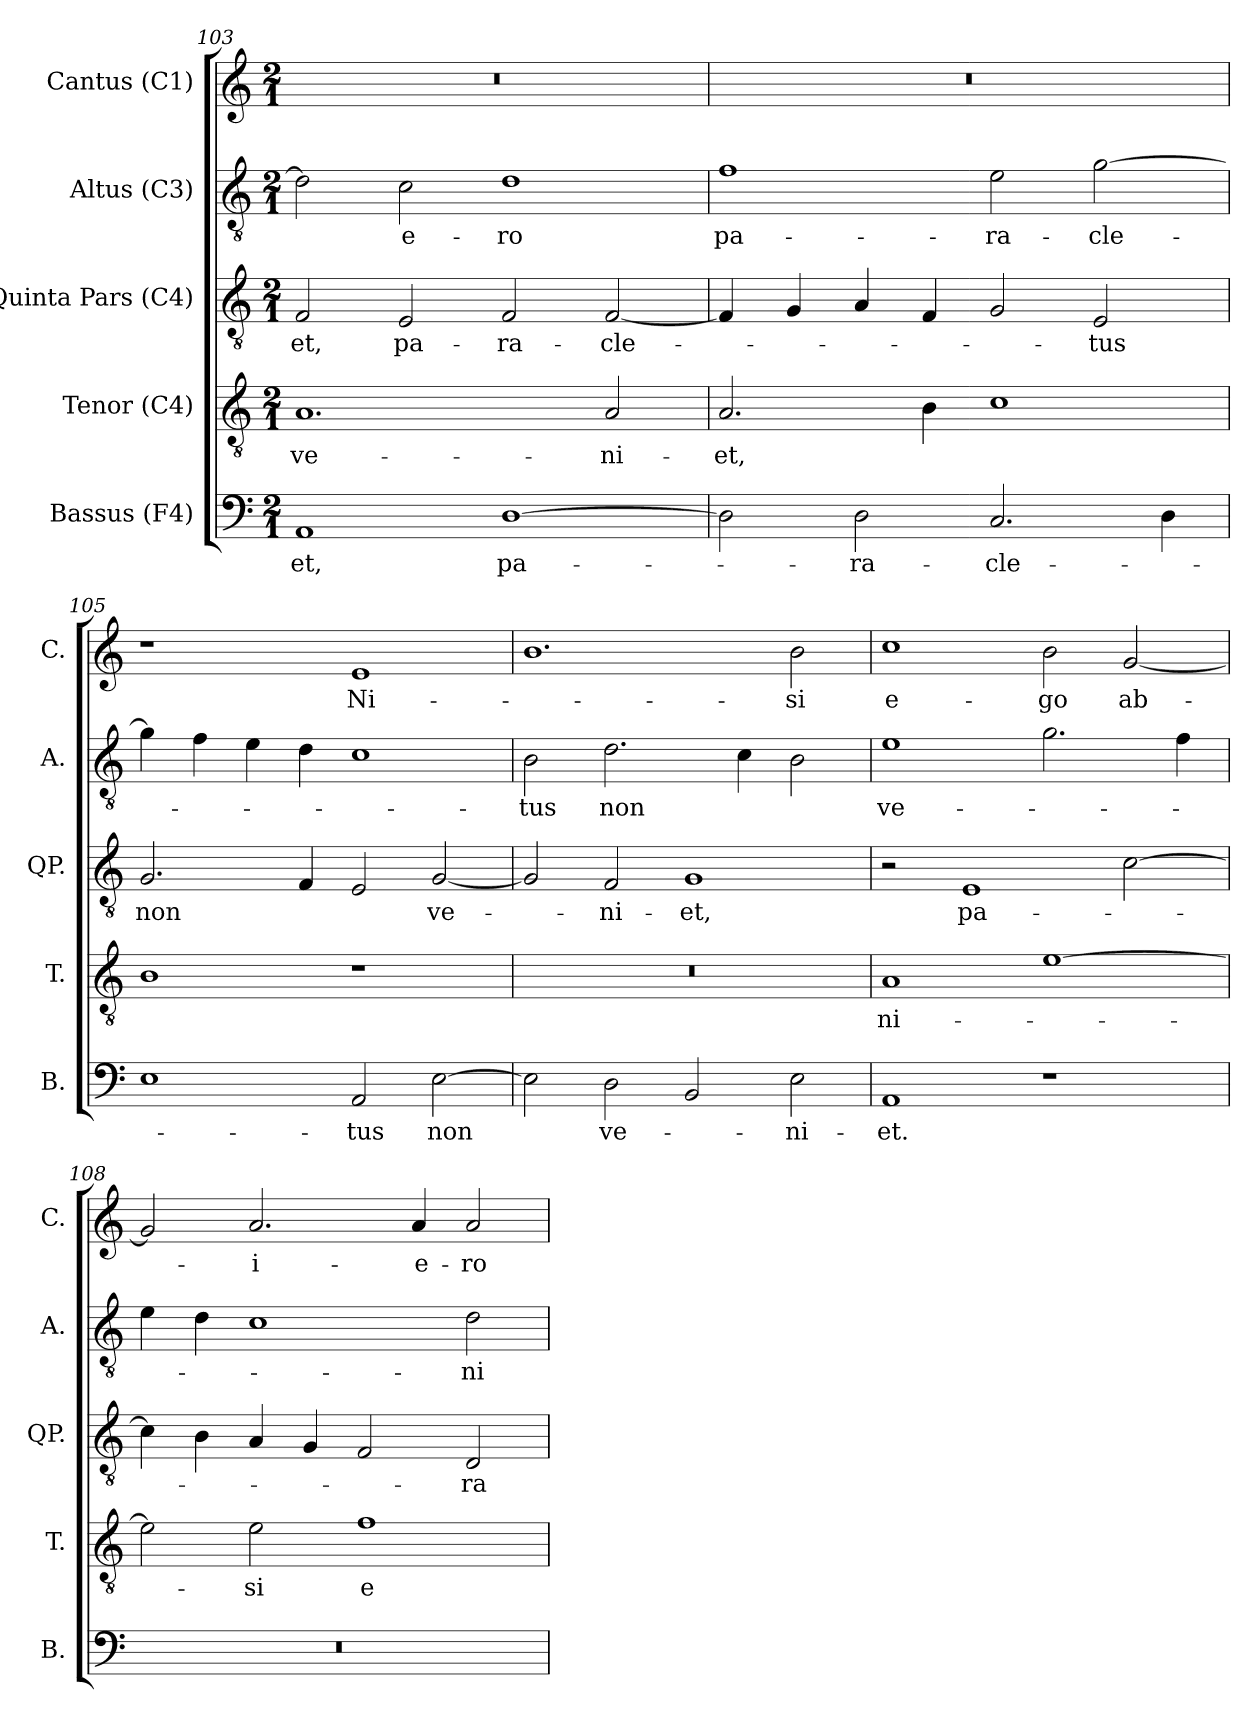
**kern	**text	**kern	**text	**kern	**text	**kern	**text	**kern	**text
*part5	*part5	*part4	*part4	*part3	*part3	*part2	*part2	*part1	*part1
*staff5	*staff5	*staff4	*staff4	*staff3	*staff3	*staff2	*staff2	*staff1	*staff1
*I"Bassus (F4)	*	*I"Tenor (C4)	*	*I"Quinta Pars (C4)	*	*I"Altus (C3)	*	*I"Cantus (C1)	*
*I'B.	*	*I'T.	*	*I'QP.	*	*I'A.	*	*I'C.	*
*clefF4	*	*clefGv2	*	*clefGv2	*	*clefGv2	*	*clefG2	*
*	*	*ITrd7c12	*	*ITrd7c12	*	*ITrd7c12	*	*	*
*k[]	*	*k[]	*	*k[]	*	*k[]	*	*k[]	*
*C:	*	*C:	*	*C:	*	*C:	*	*C:	*
*M2/1	*	*M2/1	*	*M2/1	*	*M2/1	*	*M2/1	*
=103	=103	=103	=103	=103	=103	=103	=103	=103	=103
!	!LO:LY:b:color=#000000	!	!	!	!	!	!	!	!
!	!	!	!LO:LY:b:color=#000000	!	!	!	!	!	!
!	!	!	!	!	!LO:LY:b:color=#000000	!	!	!LO:N:vis=1	!
1AAi	-et,	1.AAi	ve-	2FFi/	-et,	2Di\]	.	0r	.
!	!	!	!	!	!LO:LY:b:color=#000000	!	!	!	!
!	!	!	!	!	!	!	!LO:LY:b:color=#000000	!	!
.	.	.	.	2EEi/	pa-	2Ci\	-e-	.	.
!	!LO:LY:b:color=#000000	!	!	!	!	!	!	!	!
!	!	!	!	!	!LO:LY:b:color=#000000	!	!	!	!
!	!	!	!	!	!	!	!LO:LY:b:color=#000000	!	!
[1Di	pa-	.	.	2FFi/	-ra-	1Di	-ro	.	.
!	!	!	!LO:LY:b:color=#000000	!	!	!	!	!	!
!	!	!	!	!	!LO:LY:b:color=#000000	!	!	!	!
.	.	2AAi/	-ni-	[2FFi/	-cle-	.	.	.	.
=104	=104	=104	=104	=104	=104	=104	=104	=104	=104
!	!	!	!LO:LY:b:color=#000000	!	!	!	!	!	!
!	!	!	!	!	!	!	!LO:LY:b:color=#000000	!LO:N:vis=1	!
2Di\]	.	2.AAi/	-et,	4FFi/]	.	1Fi	pa-	0r	.
.	.	.	.	4GGi/	.	.	.	.	.
!	!LO:LY:b:color=#000000	!	!	!	!	!	!	!	!
2Di\	-ra-	.	.	4AAi/	.	.	.	.	.
.	.	4BBi\	.	4FFi/	.	.	.	.	.
!	!LO:LY:b:color=#000000	!	!	!	!	!	!	!	!
!	!	!	!	!	!	!	!LO:LY:b:color=#000000	!	!
2.Ci/	-cle-	1Ci	.	2GGi/	.	2Ei\	-ra-	.	.
!	!	!	!	!	!LO:LY:b:color=#000000	!	!	!	!
!	!	!	!	!	!	!	!LO:LY:b:color=#000000	!	!
.	.	.	.	2EEi/	-tus	[2Gi\	-cle-	.	.
4Di\	.	.	.	.	.	.	.	.	.
=105	=105	=105	=105	=105	=105	=105	=105	=105	=105
!	!	!	!	!	!LO:LY:b:color=#000000	!	!	!	!
1Ei	.	1BBi	.	2.GGi/	non	4Gi\]	.	1r	.
.	.	.	.	.	.	4Fi\	.	.	.
.	.	.	.	.	.	4Ei\	.	.	.
.	.	.	.	4FFi/	.	4Di\	.	.	.
!	!LO:LY:b:color=#000000	!	!	!	!	!	!	!	!
!	!	!	!	!	!	!	!	!	!LO:LY:b:color=#000000
2AAi/	-tus	1r	.	2EEi/	.	1Ci	.	1ei	Ni-
!	!LO:LY:b:color=#000000	!	!	!	!	!	!	!	!
!	!	!	!	!	!LO:LY:b:color=#000000	!	!	!	!
[2Ei\	non	.	.	[2GGi/	ve-	.	.	.	.
!!LO:LB:g=z
=106	=106	=106	=106	=106	=106	=106	=106	=106	=106
!	!	!LO:N:vis=1	!	!	!	!	!	!	!
!	!	!	!	!	!	!	!LO:LY:b:color=#000000	!	!
2Ei\]	.	0r	.	2GGi/]	.	2BBi\	-tus	1.bi	.
!	!LO:LY:b:color=#000000	!	!	!	!	!	!	!	!
!	!	!	!	!	!LO:LY:b:color=#000000	!	!	!	!
!	!	!	!	!	!	!	!LO:LY:b:color=#000000	!	!
2Di\	ve-	.	.	2FFi/	-ni-	2.Di\	non	.	.
!	!	!	!	!	!LO:LY:b:color=#000000	!	!	!	!
2BBi/	.	.	.	1GGi	-et,	.	.	.	.
.	.	.	.	.	.	4Ci\	.	.	.
!	!LO:LY:b:color=#000000	!	!	!	!	!	!	!	!
!	!	!	!	!	!	!	!	!	!LO:LY:b:color=#000000
2Ei\	-ni-	.	.	.	.	2BBi\	.	2bi\	-si
=107	=107	=107	=107	=107	=107	=107	=107	=107	=107
!	!LO:LY:b:color=#000000	!	!	!	!	!	!	!	!
!	!	!	!LO:LY:b:color=#000000	!	!	!	!	!	!
!	!	!	!	!	!	!	!LO:LY:b:color=#000000	!	!
!	!	!	!	!	!	!	!	!	!LO:LY:b:color=#000000
1AAi	-et.	1AAi	ni-	2r	.	1Ei	ve-	1cci	e-
!	!	!	!	!	!LO:LY:b:color=#000000	!	!	!	!
.	.	.	.	1EEi	pa-	.	.	.	.
!	!	!	!	!	!	!	!	!	!LO:LY:b:color=#000000
1r	.	[1Ei	.	.	.	2.Gi\	.	2bi\	-go
!	!	!	!	!	!	!	!	!	!LO:LY:b:color=#000000
.	.	.	.	[2Ci\	.	.	.	[2gi/	ab-
.	.	.	.	.	.	4Fi\	.	.	.
=108	=108	=108	=108	=108	=108	=108	=108	=108	=108
!LO:N:vis=1	!	!	!	!	!	!	!	!	!
0r	.	2Ei\]	.	4Ci\]	.	4Ei\	.	2gi/]	.
.	.	.	.	4BBi\	.	4Di\	.	.	.
!	!	!	!LO:LY:b:color=#000000	!	!	!	!	!	!
!	!	!	!	!	!	!	!	!	!LO:LY:b:color=#000000
.	.	2Ei\	-si	4AAi/	.	1Ci	.	2.ai/	-i-
.	.	.	.	4GGi/	.	.	.	.	.
!	!	!	!LO:LY:b:color=#000000	!	!	!	!	!	!
.	.	1Fi	e-	2FFi/	.	.	.	.	.
!	!	!	!	!	!	!	!	!	!LO:LY:b:color=#000000
.	.	.	.	.	.	.	.	4ai/	-e-
!	!	!	!	!	!LO:LY:b:color=#000000	!	!	!	!
!	!	!	!	!	!	!	!LO:LY:b:color=#000000	!	!
!	!	!	!	!	!	!	!	!	!LO:LY:b:color=#000000
.	.	.	.	2DDi/	-ra-	2Di\	-ni-	2ai/	-ro
=	=	=	=	=	=	=	=	=	=
*-	*-	*-	*-	*-	*-	*-	*-	*-	*-
